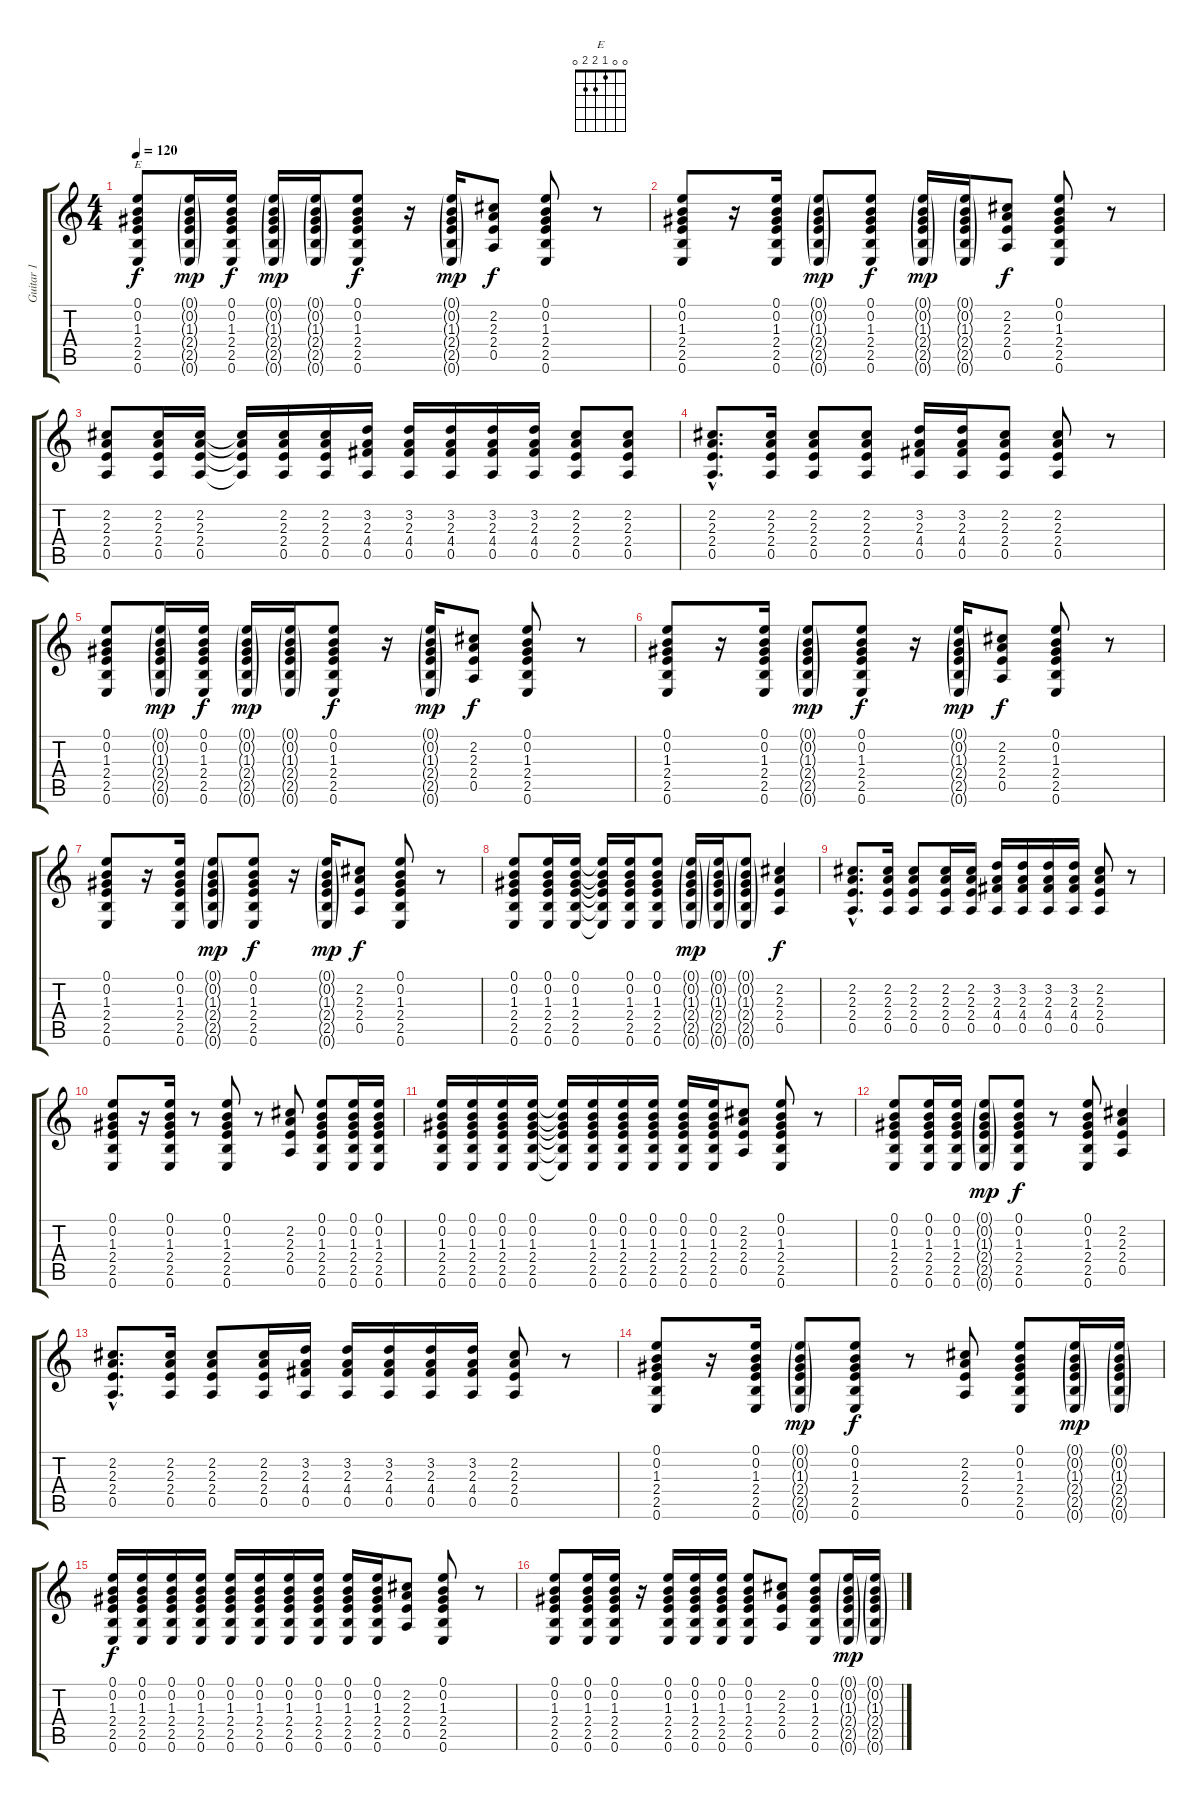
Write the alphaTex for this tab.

\track ("Guitar 1" "Guitar 1") {instrument acousticguitarnylon}
\staff {score tabs}
\tuning (E4 B3 G3 D3 A2 E2) {hide}
\chord ("E" 0 0 1 2 2 0)
\ts (4 4)
\tempo 120
\clef g2
\ks c
(0.1 0.2 1.3 2.4 2.5 0.6).8{ch "E" dy f} (0.1{g} 0.2{g} 1.3{g} 2.4{g} 2.5{g} 0.6{g}).16{dy mp} (0.1 0.2 1.3 2.4 2.5 0.6).16{dy f} (0.1{g} 0.2{g} 1.3{g} 2.4{g} 2.5{g} 0.6{g}).16{dy mp} (0.1{g} 0.2{g} 1.3{g} 2.4{g} 2.5{g} 0.6{g}).16 (0.1 0.2 1.3 2.4 2.5 0.6).8{dy f} r.16 (0.1{g} 0.2{g} 1.3{g} 2.4{g} 2.5{g} 0.6{g}).16{dy mp} (2.2 2.3 2.4 0.5).8{dy f} (0.1 0.2 1.3 2.4 2.5 0.6).8 r.8 |
(0.1 0.2 1.3 2.4 2.5 0.6).8 r.16 (0.1 0.2 1.3 2.4 2.5 0.6).16 (0.1{g} 0.2{g} 1.3{g} 2.4{g} 2.5{g} 0.6{g}).8{dy mp} (0.1 0.2 1.3 2.4 2.5 0.6).8{dy f} (0.1{g} 0.2{g} 1.3{g} 2.4{g} 2.5{g} 0.6{g}).16{dy mp} (0.1{g} 0.2{g} 1.3{g} 2.4{g} 2.5{g} 0.6{g}).16 (2.2 2.3 2.4 0.5).8{dy f} (0.1 0.2 1.3 2.4 2.5 0.6).8 r.8 |
(2.2 2.3 2.4 0.5).8 (2.2 2.3 2.4 0.5).16 (2.2 2.3 2.4 0.5).16 (2.2{t} 2.3{t} 2.4{t} 0.5{t}).16 (2.2 2.3 2.4 0.5).16 (2.2 2.3 2.4 0.5).16 (3.2 2.3 4.4 0.5).16 (3.2 2.3 4.4 0.5).16 (3.2 2.3 4.4 0.5).16 (3.2 2.3 4.4 0.5).16 (3.2 2.3 4.4 0.5).16 (2.2 2.3 2.4 0.5).8 (2.2 2.3 2.4 0.5).8 |
(2.2{hac} 2.3{hac} 2.4{hac} 0.5{hac}).8{d} (2.2 2.3 2.4 0.5).16 (2.2 2.3 2.4 0.5).8 (2.2 2.3 2.4 0.5).8 (3.2 2.3 4.4 0.5).16 (3.2 2.3 4.4 0.5).16 (2.2 2.3 2.4 0.5).8 (2.2 2.3 2.4 0.5).8 r.8 |
(0.1 0.2 1.3 2.4 2.5 0.6).8 (0.1{g} 0.2{g} 1.3{g} 2.4{g} 2.5{g} 0.6{g}).16{dy mp} (0.1 0.2 1.3 2.4 2.5 0.6).16{dy f} (0.1{g} 0.2{g} 1.3{g} 2.4{g} 2.5{g} 0.6{g}).16{dy mp} (0.1{g} 0.2{g} 1.3{g} 2.4{g} 2.5{g} 0.6{g}).16 (0.1 0.2 1.3 2.4 2.5 0.6).8{dy f} r.16 (0.1{g} 0.2{g} 1.3{g} 2.4{g} 2.5{g} 0.6{g}).16{dy mp} (2.2 2.3 2.4 0.5).8{dy f} (0.1 0.2 1.3 2.4 2.5 0.6).8 r.8 |
(0.1 0.2 1.3 2.4 2.5 0.6).8 r.16 (0.1 0.2 1.3 2.4 2.5 0.6).16 (0.1{g} 0.2{g} 1.3{g} 2.4{g} 2.5{g} 0.6{g}).8{dy mp} (0.1 0.2 1.3 2.4 2.5 0.6).8{dy f} r.16 (0.1{g} 0.2{g} 1.3{g} 2.4{g} 2.5{g} 0.6{g}).16{dy mp} (2.2 2.3 2.4 0.5).8{dy f} (0.1 0.2 1.3 2.4 2.5 0.6).8 r.8 |
(0.1 0.2 1.3 2.4 2.5 0.6).8 r.16 (0.1 0.2 1.3 2.4 2.5 0.6).16 (0.1{g} 0.2{g} 1.3{g} 2.4{g} 2.5{g} 0.6{g}).8{dy mp} (0.1 0.2 1.3 2.4 2.5 0.6).8{dy f} r.16 (0.1{g} 0.2{g} 1.3{g} 2.4{g} 2.5{g} 0.6{g}).16{dy mp} (2.2 2.3 2.4 0.5).8{dy f} (0.1 0.2 1.3 2.4 2.5 0.6).8 r.8 |
(0.1 0.2 1.3 2.4 2.5 0.6).8 (0.1 0.2 1.3 2.4 2.5 0.6).16 (0.1 0.2 1.3 2.4 2.5 0.6).16 (0.1{t} 0.2{t} 1.3{t} 2.4{t} 2.5{t} 0.6{t}).16 (0.1 0.2 1.3 2.4 2.5 0.6).16 (0.1 0.2 1.3 2.4 2.5 0.6).8 (0.1{g} 0.2{g} 1.3{g} 2.4{g} 2.5{g} 0.6{g}).16{dy mp} (0.1{g} 0.2{g} 1.3{g} 2.4{g} 2.5{g} 0.6{g}).16 (0.1{g} 0.2{g} 1.3{g} 2.4{g} 2.5{g} 0.6{g}).8 (2.2 2.3 2.4 0.5).4{dy f} |
(2.2{hac} 2.3{hac} 2.4{hac} 0.5{hac}).8{d} (2.2 2.3 2.4 0.5).16 (2.2 2.3 2.4 0.5).8 (2.2 2.3 2.4 0.5).16 (2.2 2.3 2.4 0.5).16 (3.2 2.3 4.4 0.5).16 (3.2 2.3 4.4 0.5).16 (3.2 2.3 4.4 0.5).16 (3.2 2.3 4.4 0.5).16 (2.2 2.3 2.4 0.5).8 r.8 |
(0.1 0.2 1.3 2.4 2.5 0.6).8 r.16 (0.1 0.2 1.3 2.4 2.5 0.6).16 r.8 (0.1 0.2 1.3 2.4 2.5 0.6).8 r.8 (2.2 2.3 2.4 0.5).8 (0.1 0.2 1.3 2.4 2.5 0.6).8 (0.1 0.2 1.3 2.4 2.5 0.6).16 (0.1 0.2 1.3 2.4 2.5 0.6).16 |
(0.1 0.2 1.3 2.4 2.5 0.6).16 (0.1 0.2 1.3 2.4 2.5 0.6).16 (0.1 0.2 1.3 2.4 2.5 0.6).16 (0.1 0.2 1.3 2.4 2.5 0.6).16 (0.1{t} 0.2{t} 1.3{t} 2.4{t} 2.5{t} 0.6{t}).16 (0.1 0.2 1.3 2.4 2.5 0.6).16 (0.1 0.2 1.3 2.4 2.5 0.6).16 (0.1 0.2 1.3 2.4 2.5 0.6).16 (0.1 0.2 1.3 2.4 2.5 0.6).16 (0.1 0.2 1.3 2.4 2.5 0.6).16 (2.2 2.3 2.4 0.5).8 (0.1 0.2 1.3 2.4 2.5 0.6).8 r.8 |
(0.1 0.2 1.3 2.4 2.5 0.6).8 (0.1 0.2 1.3 2.4 2.5 0.6).16 (0.1 0.2 1.3 2.4 2.5 0.6).16 (0.1{g} 0.2{g} 1.3{g} 2.4{g} 2.5{g} 0.6{g}).8{dy mp} (0.1 0.2 1.3 2.4 2.5 0.6).8{dy f} r.8 (0.1 0.2 1.3 2.4 2.5 0.6).8 (2.2 2.3 2.4 0.5).4 |
(2.2{hac} 2.3{hac} 2.4{hac} 0.5{hac}).8{d} (2.2 2.3 2.4 0.5).16 (2.2 2.3 2.4 0.5).8 (2.2 2.3 2.4 0.5).16 (3.2 2.3 4.4 0.5).16 (3.2 2.3 4.4 0.5).16 (3.2 2.3 4.4 0.5).16 (3.2 2.3 4.4 0.5).16 (3.2 2.3 4.4 0.5).16 (2.2 2.3 2.4 0.5).8 r.8 |
(0.1 0.2 1.3 2.4 2.5 0.6).8 r.16 (0.1 0.2 1.3 2.4 2.5 0.6).16 (0.1{g} 0.2{g} 1.3{g} 2.4{g} 2.5{g} 0.6{g}).8{dy mp} (0.1 0.2 1.3 2.4 2.5 0.6).8{dy f} r.8 (2.2 2.3 2.4 0.5).8 (0.1 0.2 1.3 2.4 2.5 0.6).8 (0.1{g} 0.2{g} 1.3{g} 2.4{g} 2.5{g} 0.6{g}).16{dy mp} (0.1{g} 0.2{g} 1.3{g} 2.4{g} 2.5{g} 0.6{g}).16 |
(0.1 0.2 1.3 2.4 2.5 0.6).16{dy f} (0.1 0.2 1.3 2.4 2.5 0.6).16 (0.1 0.2 1.3 2.4 2.5 0.6).16 (0.1 0.2 1.3 2.4 2.5 0.6).16 (0.1 0.2 1.3 2.4 2.5 0.6).16 (0.1 0.2 1.3 2.4 2.5 0.6).16 (0.1 0.2 1.3 2.4 2.5 0.6).16 (0.1 0.2 1.3 2.4 2.5 0.6).16 (0.1 0.2 1.3 2.4 2.5 0.6).16 (0.1 0.2 1.3 2.4 2.5 0.6).16 (2.2 2.3 2.4 0.5).8 (0.1 0.2 1.3 2.4 2.5 0.6).8 r.8 |
(0.1 0.2 1.3 2.4 2.5 0.6).8 (0.1 0.2 1.3 2.4 2.5 0.6).16 (0.1 0.2 1.3 2.4 2.5 0.6).16 r.16 (0.1 0.2 1.3 2.4 2.5 0.6).16 (0.1 0.2 1.3 2.4 2.5 0.6).16 (0.1 0.2 1.3 2.4 2.5 0.6).16 (0.1 0.2 1.3 2.4 2.5 0.6).8 (2.2 2.3 2.4 0.5).8 (0.1 0.2 1.3 2.4 2.5 0.6).8 (0.1{g} 0.2{g} 1.3{g} 2.4{g} 2.5{g} 0.6{g}).16{dy mp} (0.1{g} 0.2{g} 1.3{g} 2.4{g} 2.5{g} 0.6{g}).16
